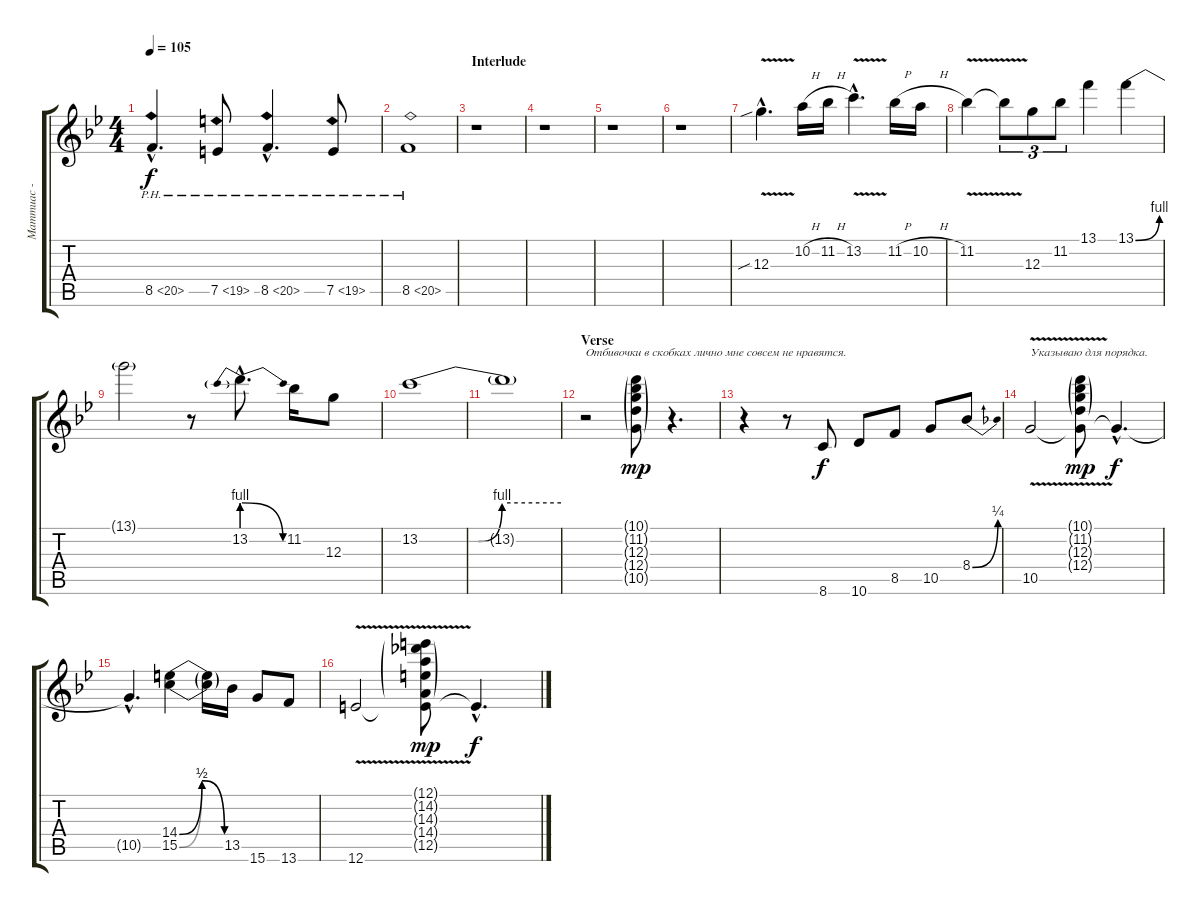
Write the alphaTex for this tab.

\track ("Маттиас - Explorer" "Маттиас - ") {instrument overdrivenguitar}
\staff {score tabs}
\tuning (E4 B3 G3 D3 A2 E2) {hide}
\ts (4 4)
\tempo 105
\clef g2
\ks gminor
8.5{ph 12 hac}.4{d dy f} 7.5{ph 12}.8 8.5{ph 12 hac}.4{d} 7.5{ph 12}.8 |
8.5{ph 12}.1 |
\section ("" "Interlude")
r.1 |
r.1 |
r.1 |
r.1 |
12.3{v sib hac}.4{d} 10.2{h}.16 11.2{h}.16 13.2{v hac}.4{d} 11.2{h}.16 10.2{h}.16 |
11.2{v}.4 11.2{t}.8{tu (3 2)} 12.3.8{tu (3 2)} 11.2.8{tu (3 2)} 13.1.4 13.1{be (bend 0 0 60 4)}.4 |
13.1{t}.2 r.8 13.2{be (prebendrelease 0 4 60 0) hac}.8{d} 11.2.16 12.3.8 |
13.2{be (custom 0 0 25 0 35 4 60 4)}.1 |
13.2{t}.1{volume 0} |
\section ("" "Verse")
r.2{txt "Отбивочки в скобках лично мне совсем не нравятся." volume 12} (10.1{g} 11.2{g} 12.3{g} 12.4{g} 10.5{g}).8{dy mp} r.4{d} |
r.4 r.8 8.6.8{dy f} 10.6.8 8.5.8 10.5.8 8.4{be (bend 0 0 60 1)}.8 |
10.5{v}.2{txt "Указываю для порядка."} (10.1{g} 11.2{g} 12.3{g} 12.4{g} 10.5{t}).8{dy mp} 10.5{hac t}.4{d dy f} |
10.5{hac t}.4{d} (14.4{be (bendrelease 0 0 15 2 30 2 60 0)} 15.5{be (bendrelease 0 0 15 2 30 2 60 0)}).4 (14.4{t} 15.5{t}).16 13.5.16 15.6.8 13.6.8 |
12.6{v}.2 (12.1{g} 14.2{g} 14.3{g} 14.4{g} 12.5{g} 12.6{t}).8{dy mp} 12.6{hac t}.4{d dy f}
